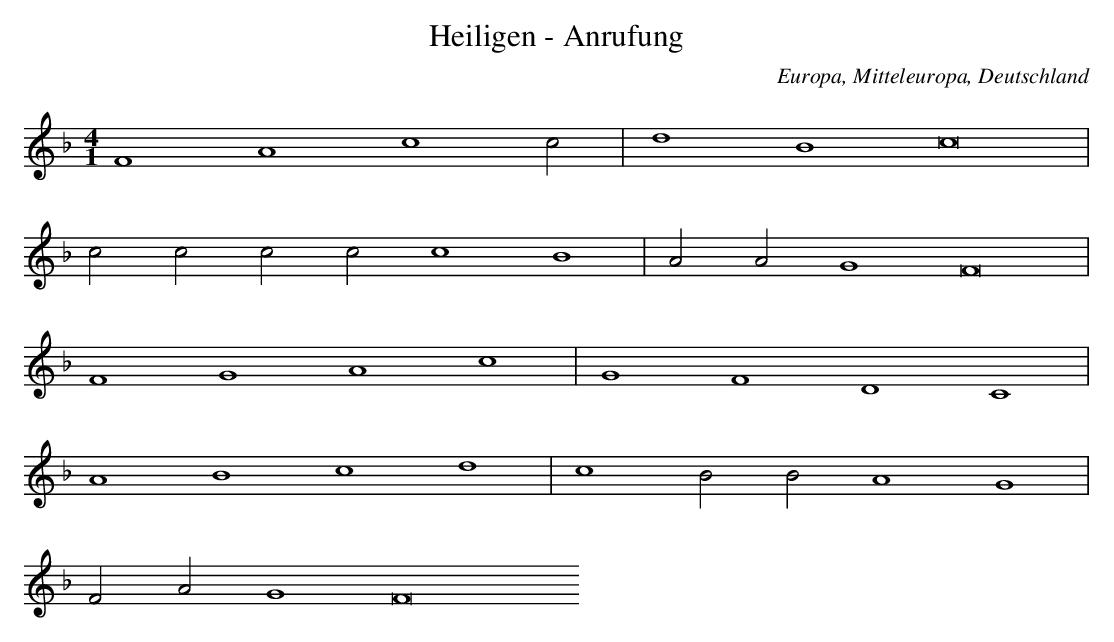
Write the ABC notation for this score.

X:1
T: Heiligen - Anrufung
O: Europa, Mitteleuropa, Deutschland
M: 4/1
L: 1/2
K: F
F2A2c2c | d2B2c4 |
ccccc2B2 | AAG2F4 |
F2G2A2c2 | G2F2D2C2 |
A2B2c2d2 | c2BBA2G2 |
FAG2F4
